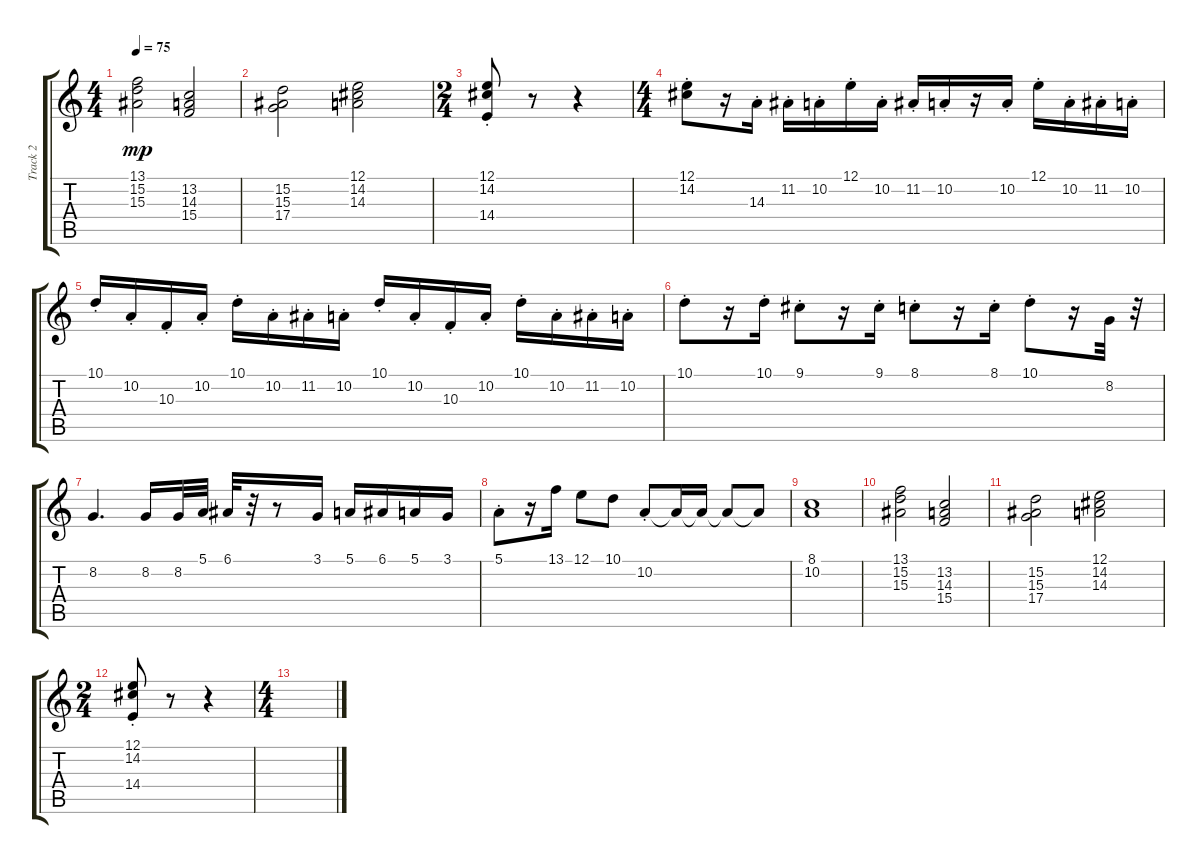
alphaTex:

\track ("Track 2" "Track 2") {instrument accordion}
\staff {score tabs}
\tuning (E4 B3 G3 D3 A2 E2) {hide}
\ts (4 4)
\tempo 75
\clef g2
\ks c
(13.1 15.2 15.3).2{dy mp} (13.2 14.3 15.4).2 |
(15.2 15.3 17.4).2 (12.1 14.2 14.3).2 |
\ts (2 4)
(12.1{st} 14.2{st} 14.4{st}).8 r.8 r.4 |
\ts (4 4)
(12.1{st} 14.2{st}).8 r.16 14.3{st}.16 11.2{st}.16 10.2{st}.16 12.1{st}.16 10.2{st}.16 11.2{st}.16 10.2{st}.16 r.16 10.2{st}.16 12.1{st}.16 10.2{st}.16 11.2{st}.16 10.2{st}.16 |
10.1{st}.16 10.2{st}.16 10.3{st}.16 10.2{st}.16 10.1{st}.16 10.2{st}.16 11.2{st}.16 10.2{st}.16 10.1{st}.16 10.2{st}.16 10.3{st}.16 10.2{st}.16 10.1{st}.16 10.2{st}.16 11.2{st}.16 10.2{st}.16 |
10.1{st}.8 r.16 10.1{st}.16 9.1{st}.8 r.16 9.1{st}.16 8.1{st}.8 r.16 8.1{st}.16 10.1{st}.8 r.16 8.2.32 r.32 |
8.2.4{d} 8.2.16 8.2.32 5.1.32 6.1.32 r.32 r.8 3.1.16 5.1.16 6.1.16 5.1.16 3.1.16 |
5.1{st}.8 r.16 13.1.16 12.1.8 10.1.8 10.2{st}.8 10.2{t}.16 10.2{t}.16 10.2{t}.8 10.2{t}.8 |
(8.1 10.2).1 |
(13.1 15.2 15.3).2 (13.2 14.3 15.4).2 |
(15.2 15.3 17.4).2 (12.1 14.2 14.3).2 |
\ts (2 4)
(12.1{st} 14.2{st} 14.4{st}).8 r.8 r.4 |
\ts (4 4)
